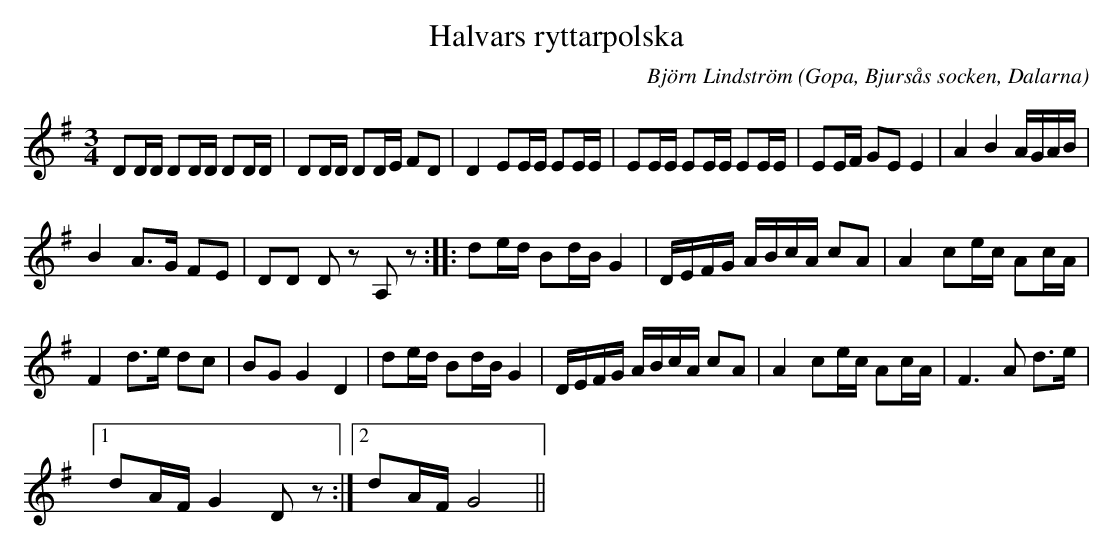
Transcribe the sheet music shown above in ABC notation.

X:1
T:Halvars ryttarpolska
C: Björn Lindström
O:Gopa, Bjursås socken, Dalarna
L:1/16
M:3/4
K:G
 D2DD D2DD D2DD | D2DD D2DE F2D2 | D4 E2EE E2EE | E2EE E2EE E2EE | E2EF G2E2 E4 | A4 B4 AGAB | %6
 B4 A2>G2 F2E2 | D2D2 D2 z2 A,2 z2 ::[K:G] d2ed B2dB G4 | DEFG ABcA c2A2 |$ A4 c2ec A2cA | %11
 F4 d2>e2 d2c2 | B2G2 G4 D4 | d2ed B2dB G4 | DEFG ABcA c2A2 | A4 c2ec A2cA |$ F6 A2 d2>e2 |1 %17
 d2AF G4 D2 z2 :|2 d2AF G8 ||%23
